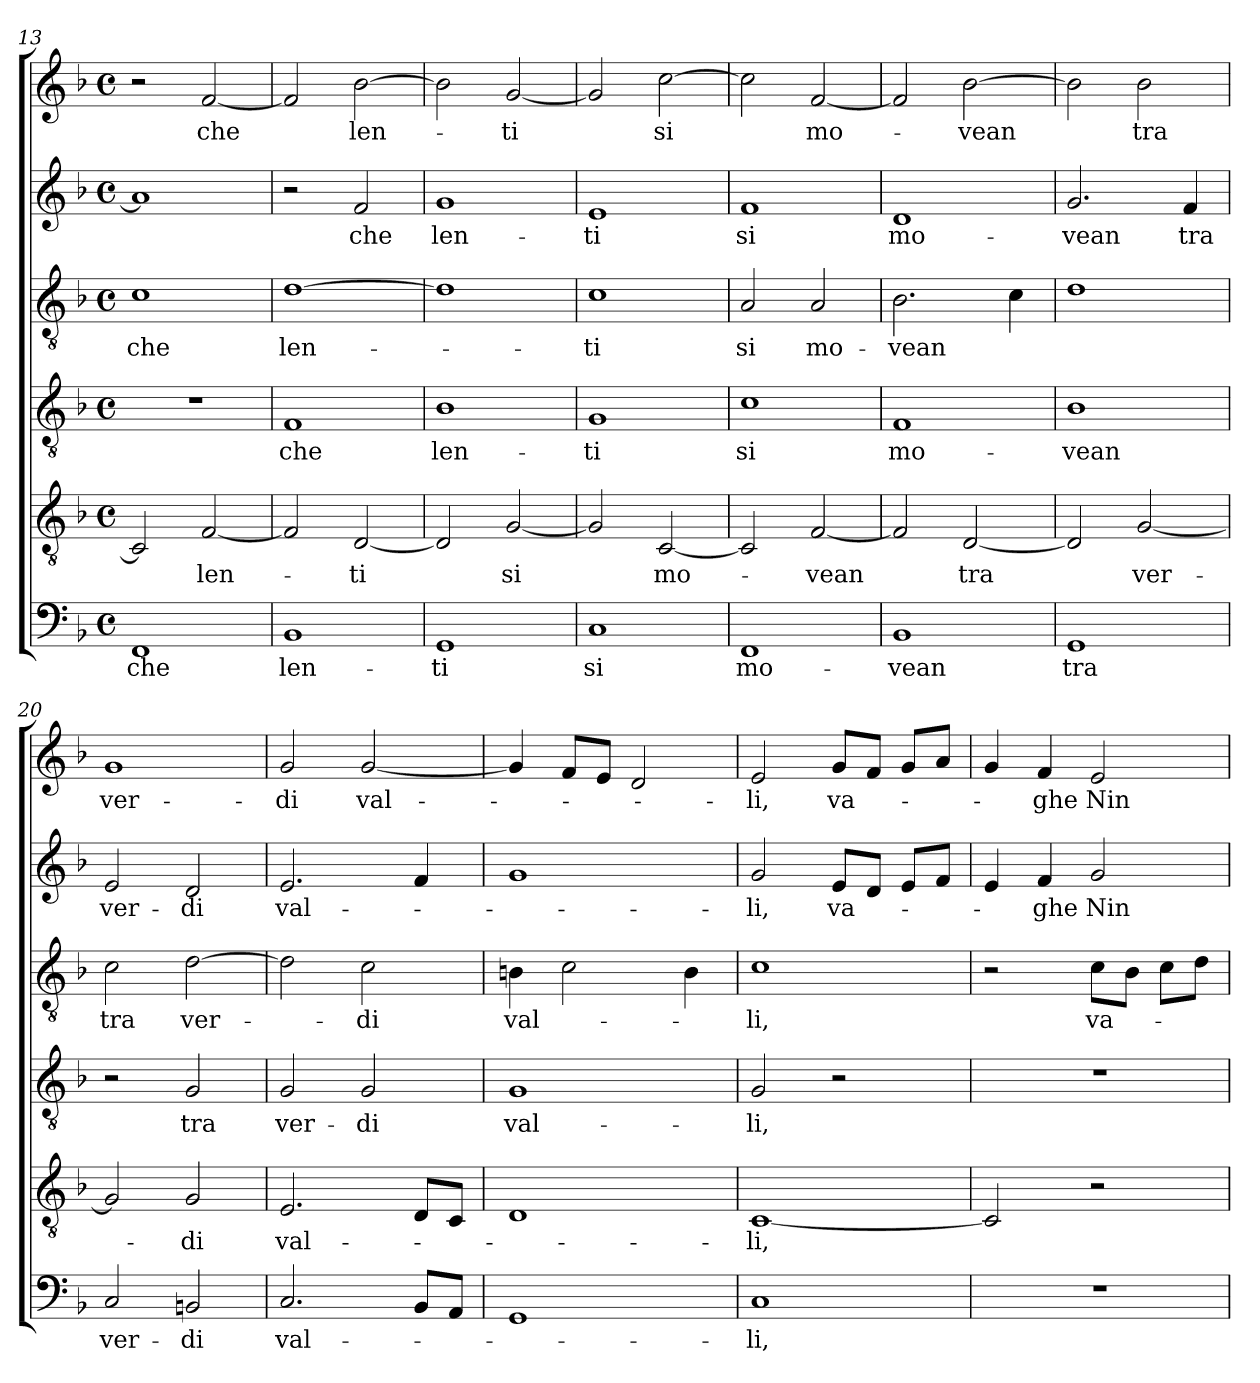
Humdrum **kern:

**kern	**text	**kern	**text	**kern	**text	**kern	**text	**kern	**text	**kern	**text
*part6	*part6	*part5	*part5	*part4	*part4	*part3	*part3	*part2	*part2	*part1	*part1
*staff6	*staff6	*staff5	*staff5	*staff4	*staff4	*staff3	*staff3	*staff2	*staff2	*staff1	*staff1
*clefF4	*	*clefGv2	*	*clefGv2	*	*clefGv2	*	*clefG2	*	*clefG2	*
*k[b-]	*	*k[b-]	*	*k[b-]	*	*k[b-]	*	*k[b-]	*	*k[b-]	*
*F:	*	*F:	*	*F:	*	*F:	*	*F:	*	*F:	*
*M4/4	*	*M4/4	*	*M4/4	*	*M4/4	*	*M4/4	*	*M4/4	*
*met(c)	*	*met(c)	*	*met(c)	*	*met(c)	*	*met(c)	*	*met(c)	*
=13	=13	=13	=13	=13	=13	=13	=13	=13	=13	=13	=13
1FF	che	2C/]	.	1r	.	1c	che	1a]	.	2r	.
.	.	[2F/	len-	.	.	.	.	.	.	[2f/	che
!!LO:LB:g=z
=14	=14	=14	=14	=14	=14	=14	=14	=14	=14	=14	=14
1BB-	len-	2F/]	.	1F	che	[1d	len-	2r	.	2f/]	.
.	.	[2D/	-ti	.	.	.	.	2f/	che	[2b-\	len-
=15	=15	=15	=15	=15	=15	=15	=15	=15	=15	=15	=15
1GG	-ti	2D/]	.	1B-	len-	1d]	.	1g	len-	2b-\]	.
.	.	[2G/	si	.	.	.	.	.	.	[2g/	-ti
=16	=16	=16	=16	=16	=16	=16	=16	=16	=16	=16	=16
1C	si	2G/]	.	1G	-ti	1c	-ti	1e	-ti	2g/]	.
.	.	[2C/	mo-	.	.	.	.	.	.	[2cc\	si
=17	=17	=17	=17	=17	=17	=17	=17	=17	=17	=17	=17
1FF	mo-	2C/]	.	1c	si	2A/	si	1f	si	2cc\]	.
.	.	[2F/	-vean	.	.	2A/	mo-	.	.	[2f/	mo-
=18	=18	=18	=18	=18	=18	=18	=18	=18	=18	=18	=18
1BB-	-vean	2F/]	.	1F	mo-	2.B-\	-vean	1d	mo-	2f/]	.
.	.	[2D/	tra	.	.	.	.	.	.	[2b-\	-vean
.	.	.	.	.	.	4c\	.	.	.	.	.
=19	=19	=19	=19	=19	=19	=19	=19	=19	=19	=19	=19
1GG	tra	2D/]	.	1B-	-vean	1d	.	2.g/	-vean	2b-\]	.
.	.	[2G/	ver-	.	.	.	.	.	.	2b-\	tra
.	.	.	.	.	.	.	.	4f/	tra	.	.
=20	=20	=20	=20	=20	=20	=20	=20	=20	=20	=20	=20
2C/	ver-	2G/]	.	2r	.	2c\	tra	2e/	ver-	1g	ver-
2BBn/	-di	2G/	-di	2G/	tra	[2d\	ver-	2d/	-di	.	.
=21	=21	=21	=21	=21	=21	=21	=21	=21	=21	=21	=21
2.C/	val-	2.E/	val-	2G/	ver-	2d\]	.	2.e/	val-	2g/	-di
.	.	.	.	2G/	-di	2c\	-di	.	.	[2g/	val-
8BB-/L	.	8D/L	.	.	.	.	.	4f/	.	.	.
8AA/J	.	8C/J	.	.	.	.	.	.	.	.	.
=22	=22	=22	=22	=22	=22	=22	=22	=22	=22	=22	=22
1GG	.	1D	.	1G	val-	4Bn\	val-	1g	.	4g/]	.
.	.	.	.	.	.	2c\	.	.	.	8f/L	.
.	.	.	.	.	.	.	.	.	.	8e/J	.
.	.	.	.	.	.	.	.	.	.	2d/	.
.	.	.	.	.	.	4B\	.	.	.	.	.
!!LO:PB:g=z
=23	=23	=23	=23	=23	=23	=23	=23	=23	=23	=23	=23
1C	-li,	[1C	-li,	2G/	-li,	1c	-li,	2g/	-li,	2e/	-li,
.	.	.	.	2r	.	.	.	8e/L	va-	8g/L	va-
.	.	.	.	.	.	.	.	8d/J	.	8f/J	.
.	.	.	.	.	.	.	.	8e/L	.	8g/L	.
.	.	.	.	.	.	.	.	8f/J	.	8a/J	.
=24	=24	=24	=24	=24	=24	=24	=24	=24	=24	=24	=24
1r	.	2C/]	.	1r	.	2r	.	4e/	.	4g/	.
.	.	.	.	.	.	.	.	4f/	-ghe	4f/	-ghe
.	.	2r	.	.	.	8c\L	va-	2g/	Nin-	2e/	Nin-
.	.	.	.	.	.	8B-\J	.	.	.	.	.
.	.	.	.	.	.	8c\L	.	.	.	.	.
.	.	.	.	.	.	8d\J	.	.	.	.	.
=	=	=	=	=	=	=	=	=	=	=	=
*-	*-	*-	*-	*-	*-	*-	*-	*-	*-	*-	*-
